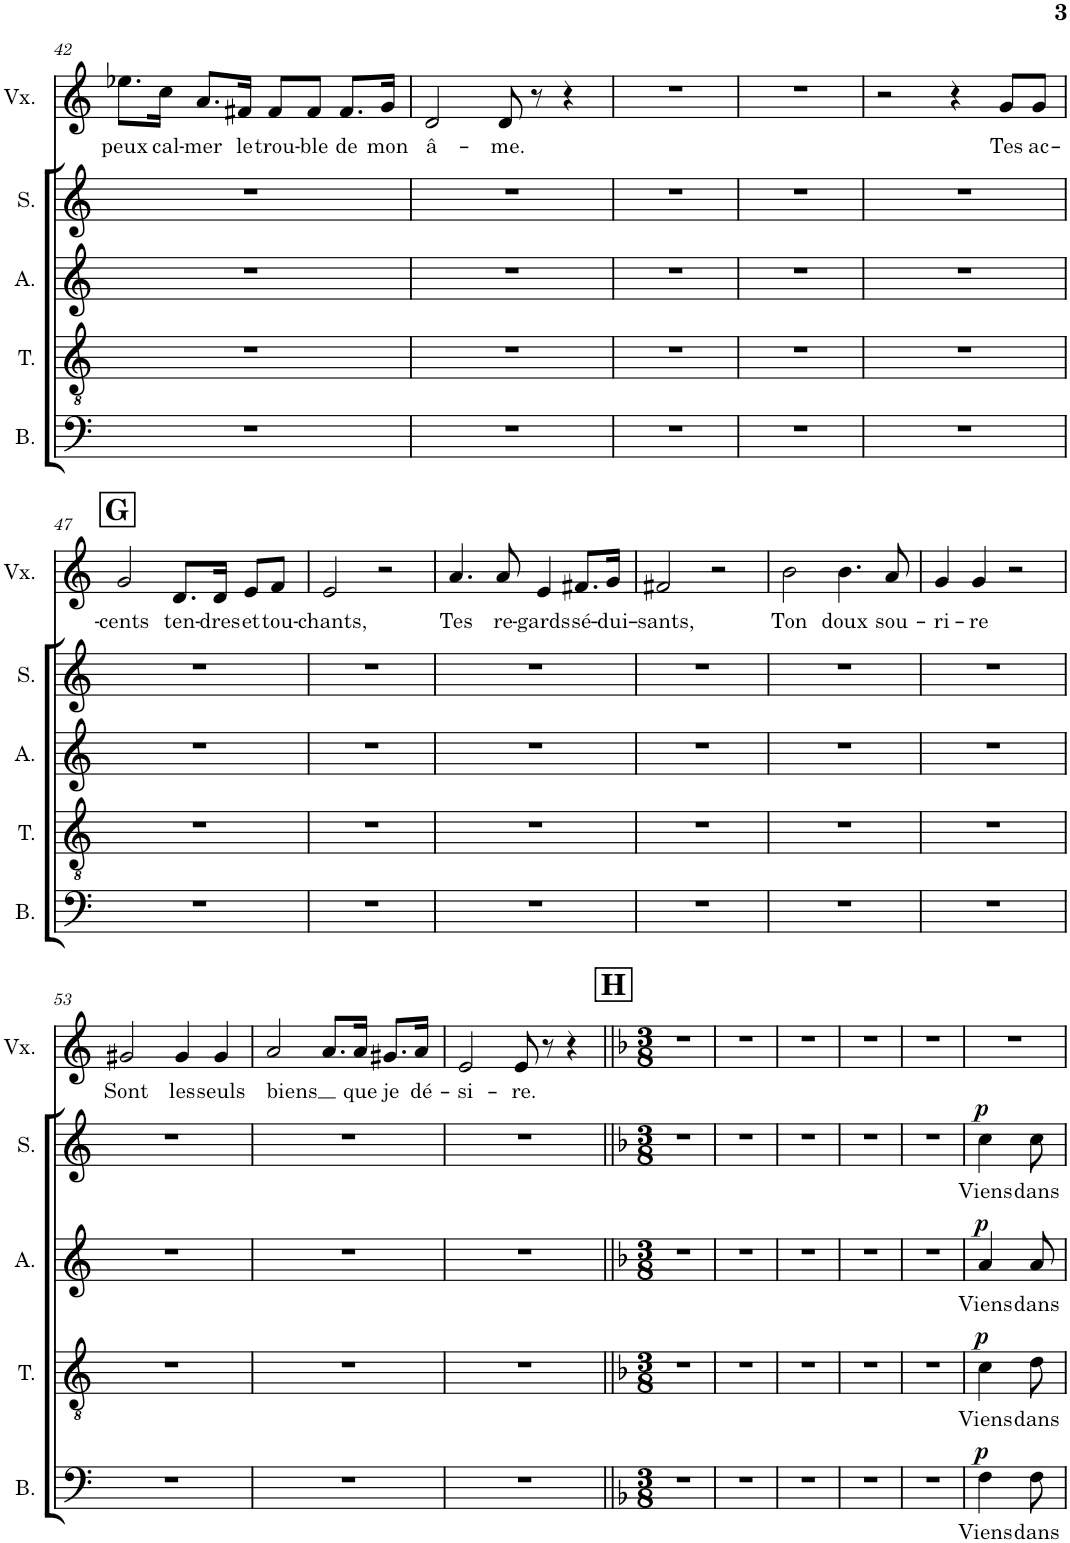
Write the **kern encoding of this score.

**kern	**text	**dynam	**kern	**text	**dynam	**kern	**text	**dynam	**kern	**text	**dynam	**kern	**text
*part5	*part5	*part5	*part4	*part4	*part4	*part3	*part3	*part3	*part2	*part2	*part2	*part1	*part1
*staff5	*staff5	*staff5	*staff4	*staff4	*staff4	*staff3	*staff3	*staff3	*staff2	*staff2	*staff2	*staff1	*staff1
*I"Bass	*	*	*I"Tenor	*	*	*I"Alto	*	*	*I"Soprano	*	*	*I"Voix	*
*I'B.	*	*	*I'T.	*	*	*I'A.	*	*	*I'S.	*	*	*I'Vx.	*
!!LO:PB:g=z
*clefF4	*	*	*clefGv2	*	*	*clefG2	*	*	*clefG2	*	*	*clefG2	*
*k[]	*	*	*k[]	*	*	*k[]	*	*	*k[]	*	*	*k[]	*
*M4/4	*	*	*M4/4	*	*	*M4/4	*	*	*M4/4	*	*	*M4/4	*
*met(c)	*	*	*met(c)	*	*	*met(c)	*	*	*met(c)	*	*	*met(c)	*
=42	=42	=42	=42	=42	=42	=42	=42	=42	=42	=42	=42	=42	=42
!	!	!	!	!	!	!	!	!	!	!	!	!	!LO:LY:b
1r	.	.	1r	.	.	1r	.	.	1r	.	.	8.ee-X\L	peux
!	!	!	!	!	!	!	!	!	!	!	!	!	!LO:LY:b
.	.	.	.	.	.	.	.	.	.	.	.	16cc\Jk	cal-
!	!	!	!	!	!	!	!	!	!	!	!	!	!LO:LY:b
.	.	.	.	.	.	.	.	.	.	.	.	8.a/L	-mer
!	!	!	!	!	!	!	!	!	!	!	!	!	!LO:LY:b
.	.	.	.	.	.	.	.	.	.	.	.	16f#X/Jk	le
!	!	!	!	!	!	!	!	!	!	!	!	!	!LO:LY:b
.	.	.	.	.	.	.	.	.	.	.	.	8f#/L	trou-
!	!	!	!	!	!	!	!	!	!	!	!	!	!LO:LY:b
.	.	.	.	.	.	.	.	.	.	.	.	8f#/J	-ble
!	!	!	!	!	!	!	!	!	!	!	!	!	!LO:LY:b
.	.	.	.	.	.	.	.	.	.	.	.	8.f#/L	de
!	!	!	!	!	!	!	!	!	!	!	!	!	!LO:LY:b
.	.	.	.	.	.	.	.	.	.	.	.	16g/Jk	mon
=43	=43	=43	=43	=43	=43	=43	=43	=43	=43	=43	=43	=43	=43
!	!	!	!	!	!	!	!	!	!	!	!	!	!LO:LY:b
1r	.	.	1r	.	.	1r	.	.	1r	.	.	2d/	â-
!	!	!	!	!	!	!	!	!	!	!	!	!	!LO:LY:b
.	.	.	.	.	.	.	.	.	.	.	.	8d/	-me.
.	.	.	.	.	.	.	.	.	.	.	.	8r	.
.	.	.	.	.	.	.	.	.	.	.	.	4r	.
=44	=44	=44	=44	=44	=44	=44	=44	=44	=44	=44	=44	=44	=44
1r	.	.	1r	.	.	1r	.	.	1r	.	.	1r	.
=45	=45	=45	=45	=45	=45	=45	=45	=45	=45	=45	=45	=45	=45
1r	.	.	1r	.	.	1r	.	.	1r	.	.	1r	.
=46	=46	=46	=46	=46	=46	=46	=46	=46	=46	=46	=46	=46	=46
1r	.	.	1r	.	.	1r	.	.	1r	.	.	2r	.
.	.	.	.	.	.	.	.	.	.	.	.	4r	.
!	!	!	!	!	!	!	!	!	!	!	!	!	!LO:LY:b
.	.	.	.	.	.	.	.	.	.	.	.	8g/L	Tes
!	!	!	!	!	!	!	!	!	!	!	!	!	!LO:LY:b
.	.	.	.	.	.	.	.	.	.	.	.	8g/J	ac-
!!LO:LB:g=z
!!LO:REH:place=s1:a:B:cj:fs=14:t=G
=47	=47	=47	=47	=47	=47	=47	=47	=47	=47	=47	=47	=47	=47
!	!	!	!	!	!	!	!	!	!	!	!	!	!LO:LY:b
1r	.	.	1r	.	.	1r	.	.	1r	.	.	2g/	-cents
!	!	!	!	!	!	!	!	!	!	!	!	!	!LO:LY:b
.	.	.	.	.	.	.	.	.	.	.	.	8.d/L	ten-
!	!	!	!	!	!	!	!	!	!	!	!	!	!LO:LY:b
.	.	.	.	.	.	.	.	.	.	.	.	16d/Jk	-dres
!	!	!	!	!	!	!	!	!	!	!	!	!	!LO:LY:b
.	.	.	.	.	.	.	.	.	.	.	.	8e/L	et
!	!	!	!	!	!	!	!	!	!	!	!	!	!LO:LY:b
.	.	.	.	.	.	.	.	.	.	.	.	8f/J	tou-
=48	=48	=48	=48	=48	=48	=48	=48	=48	=48	=48	=48	=48	=48
!	!	!	!	!	!	!	!	!	!	!	!	!	!LO:LY:b
1r	.	.	1r	.	.	1r	.	.	1r	.	.	2e/	-chants,
.	.	.	.	.	.	.	.	.	.	.	.	2r	.
=49	=49	=49	=49	=49	=49	=49	=49	=49	=49	=49	=49	=49	=49
!	!	!	!	!	!	!	!	!	!	!	!	!	!LO:LY:b
1r	.	.	1r	.	.	1r	.	.	1r	.	.	4.a/	Tes
!	!	!	!	!	!	!	!	!	!	!	!	!	!LO:LY:b
.	.	.	.	.	.	.	.	.	.	.	.	8a/	re-
!	!	!	!	!	!	!	!	!	!	!	!	!	!LO:LY:b
.	.	.	.	.	.	.	.	.	.	.	.	4e/	-gards
!	!	!	!	!	!	!	!	!	!	!	!	!	!LO:LY:b
.	.	.	.	.	.	.	.	.	.	.	.	8.f#X/L	sé-
!	!	!	!	!	!	!	!	!	!	!	!	!	!LO:LY:b
.	.	.	.	.	.	.	.	.	.	.	.	16g/Jk	-dui-
=50	=50	=50	=50	=50	=50	=50	=50	=50	=50	=50	=50	=50	=50
!	!	!	!	!	!	!	!	!	!	!	!	!	!LO:LY:b
1r	.	.	1r	.	.	1r	.	.	1r	.	.	2f#X/	-sants,
.	.	.	.	.	.	.	.	.	.	.	.	2r	.
=51	=51	=51	=51	=51	=51	=51	=51	=51	=51	=51	=51	=51	=51
!	!	!	!	!	!	!	!	!	!	!	!	!	!LO:LY:b
1r	.	.	1r	.	.	1r	.	.	1r	.	.	2b\	Ton
!	!	!	!	!	!	!	!	!	!	!	!	!	!LO:LY:b
.	.	.	.	.	.	.	.	.	.	.	.	4.b\	doux
!	!	!	!	!	!	!	!	!	!	!	!	!	!LO:LY:b
.	.	.	.	.	.	.	.	.	.	.	.	8a/	sou-
=52	=52	=52	=52	=52	=52	=52	=52	=52	=52	=52	=52	=52	=52
!	!	!	!	!	!	!	!	!	!	!	!	!	!LO:LY:b
1r	.	.	1r	.	.	1r	.	.	1r	.	.	4g/	-ri-
!	!	!	!	!	!	!	!	!	!	!	!	!	!LO:LY:b
.	.	.	.	.	.	.	.	.	.	.	.	4g/	-re
.	.	.	.	.	.	.	.	.	.	.	.	2r	.
!!LO:LB:g=z
=53	=53	=53	=53	=53	=53	=53	=53	=53	=53	=53	=53	=53	=53
!	!	!	!	!	!	!	!	!	!	!	!	!	!LO:LY:b
1r	.	.	1r	.	.	1r	.	.	1r	.	.	2g#X/	Sont
!	!	!	!	!	!	!	!	!	!	!	!	!	!LO:LY:b
.	.	.	.	.	.	.	.	.	.	.	.	4g#/	les
!	!	!	!	!	!	!	!	!	!	!	!	!	!LO:LY:b
.	.	.	.	.	.	.	.	.	.	.	.	4g#/	seuls
=54	=54	=54	=54	=54	=54	=54	=54	=54	=54	=54	=54	=54	=54
!	!	!	!	!	!	!	!	!	!	!	!	!	!LO:LY:b
1r	.	.	1r	.	.	1r	.	.	1r	.	.	2a/	biens
.	.	.	.	.	.	.	.	.	.	.	.	8.a/L	.
!	!	!	!	!	!	!	!	!	!	!	!	!	!LO:LY:b
.	.	.	.	.	.	.	.	.	.	.	.	16a/Jk	que
!	!	!	!	!	!	!	!	!	!	!	!	!	!LO:LY:b
.	.	.	.	.	.	.	.	.	.	.	.	8.g#X/L	je
!	!	!	!	!	!	!	!	!	!	!	!	!	!LO:LY:b
.	.	.	.	.	.	.	.	.	.	.	.	16a/Jk	dé-
=55	=55	=55	=55	=55	=55	=55	=55	=55	=55	=55	=55	=55	=55
!	!	!	!	!	!	!	!	!	!	!	!	!	!LO:LY:b
1r	.	.	1r	.	.	1r	.	.	1r	.	.	2e/	-si-
!	!	!	!	!	!	!	!	!	!	!	!	!	!LO:LY:b
.	.	.	.	.	.	.	.	.	.	.	.	8e/	-re.
.	.	.	.	.	.	.	.	.	.	.	.	8r	.
.	.	.	.	.	.	.	.	.	.	.	.	4r	.
!!LO:REH:place=s1:a:B:cj:fs=14:t=H
=56||	=56||	=56||	=56||	=56||	=56||	=56||	=56||	=56||	=56||	=56||	=56||	=56||	=56||
*k[b-]	*	*	*k[b-]	*	*	*k[b-]	*	*	*k[b-]	*	*	*k[b-]	*
*M3/8	*	*	*M3/8	*	*	*M3/8	*	*	*M3/8	*	*	*M3/8	*
4.r	.	.	4.r	.	.	4.r	.	.	4.r	.	.	4.r	.
=57	=57	=57	=57	=57	=57	=57	=57	=57	=57	=57	=57	=57	=57
4.r	.	.	4.r	.	.	4.r	.	.	4.r	.	.	4.r	.
=58	=58	=58	=58	=58	=58	=58	=58	=58	=58	=58	=58	=58	=58
4.r	.	.	4.r	.	.	4.r	.	.	4.r	.	.	4.r	.
=59	=59	=59	=59	=59	=59	=59	=59	=59	=59	=59	=59	=59	=59
4.r	.	.	4.r	.	.	4.r	.	.	4.r	.	.	4.r	.
=60	=60	=60	=60	=60	=60	=60	=60	=60	=60	=60	=60	=60	=60
4.r	.	.	4.r	.	.	4.r	.	.	4.r	.	.	4.r	.
=61	=61	=61	=61	=61	=61	=61	=61	=61	=61	=61	=61	=61	=61
!	!LO:LY:b	!LO:DY:a	!	!LO:LY:b	!LO:DY:a	!	!LO:LY:b	!LO:DY:a	!	!LO:LY:b	!LO:DY:a	!	!
4F\	Viens	p	4c\	Viens	p	4a/	Viens	p	4cc\	Viens	p	4.r	.
!	!LO:LY:b	!	!	!LO:LY:b	!	!	!LO:LY:b	!	!	!LO:LY:b	!	!	!
8F\	dans	.	8d\	dans	.	8a/	dans	.	8cc\	dans	.	.	.
=	=	=	=	=	=	=	=	=	=	=	=	=	=
*-	*-	*-	*-	*-	*-	*-	*-	*-	*-	*-	*-	*-	*-
